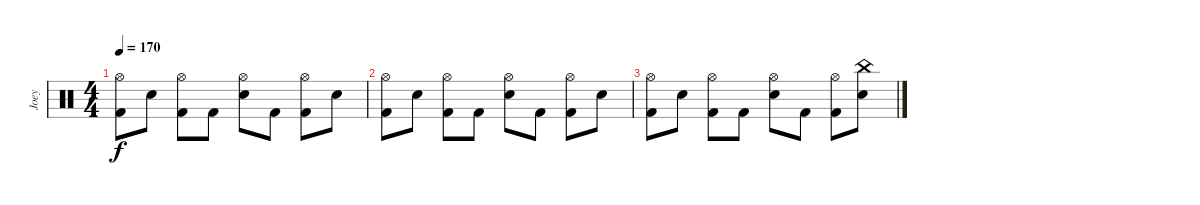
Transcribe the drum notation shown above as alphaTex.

\track ("Joey" "Joey") {instrument percussion}
\staff {score}
\articulation defaults
\ts (4 4)
\tempo 170
\clef neutral
\ks c
("Kick (hit) 2" "Hi-Hat (open)").8{dy f} "Electric Snare (hit)".8 ("Kick (hit) 2" "Hi-Hat (open)").8 "Kick (hit) 2".8 ("Electric Snare (hit)" "Hi-Hat (open)").8 "Kick (hit) 2".8 ("Kick (hit) 2" "Hi-Hat (open)").8 "Electric Snare (hit)".8 |
("Kick (hit) 2" "Hi-Hat (open)").8 "Electric Snare (hit)".8 ("Kick (hit) 2" "Hi-Hat (open)").8 "Kick (hit) 2".8 ("Electric Snare (hit)" "Hi-Hat (open)").8 "Kick (hit) 2".8 ("Kick (hit) 2" "Hi-Hat (open)").8 "Electric Snare (hit)".8 |
("Kick (hit) 2" "Hi-Hat (open)").8 "Electric Snare (hit)".8 ("Kick (hit) 2" "Hi-Hat (open)").8 "Kick (hit) 2".8 ("Electric Snare (hit)" "Hi-Hat (open)").8 "Kick (hit) 2".8 ("Kick (hit) 2" "Hi-Hat (open)").8 ("Electric Snare (hit)" "China (hit)").8
